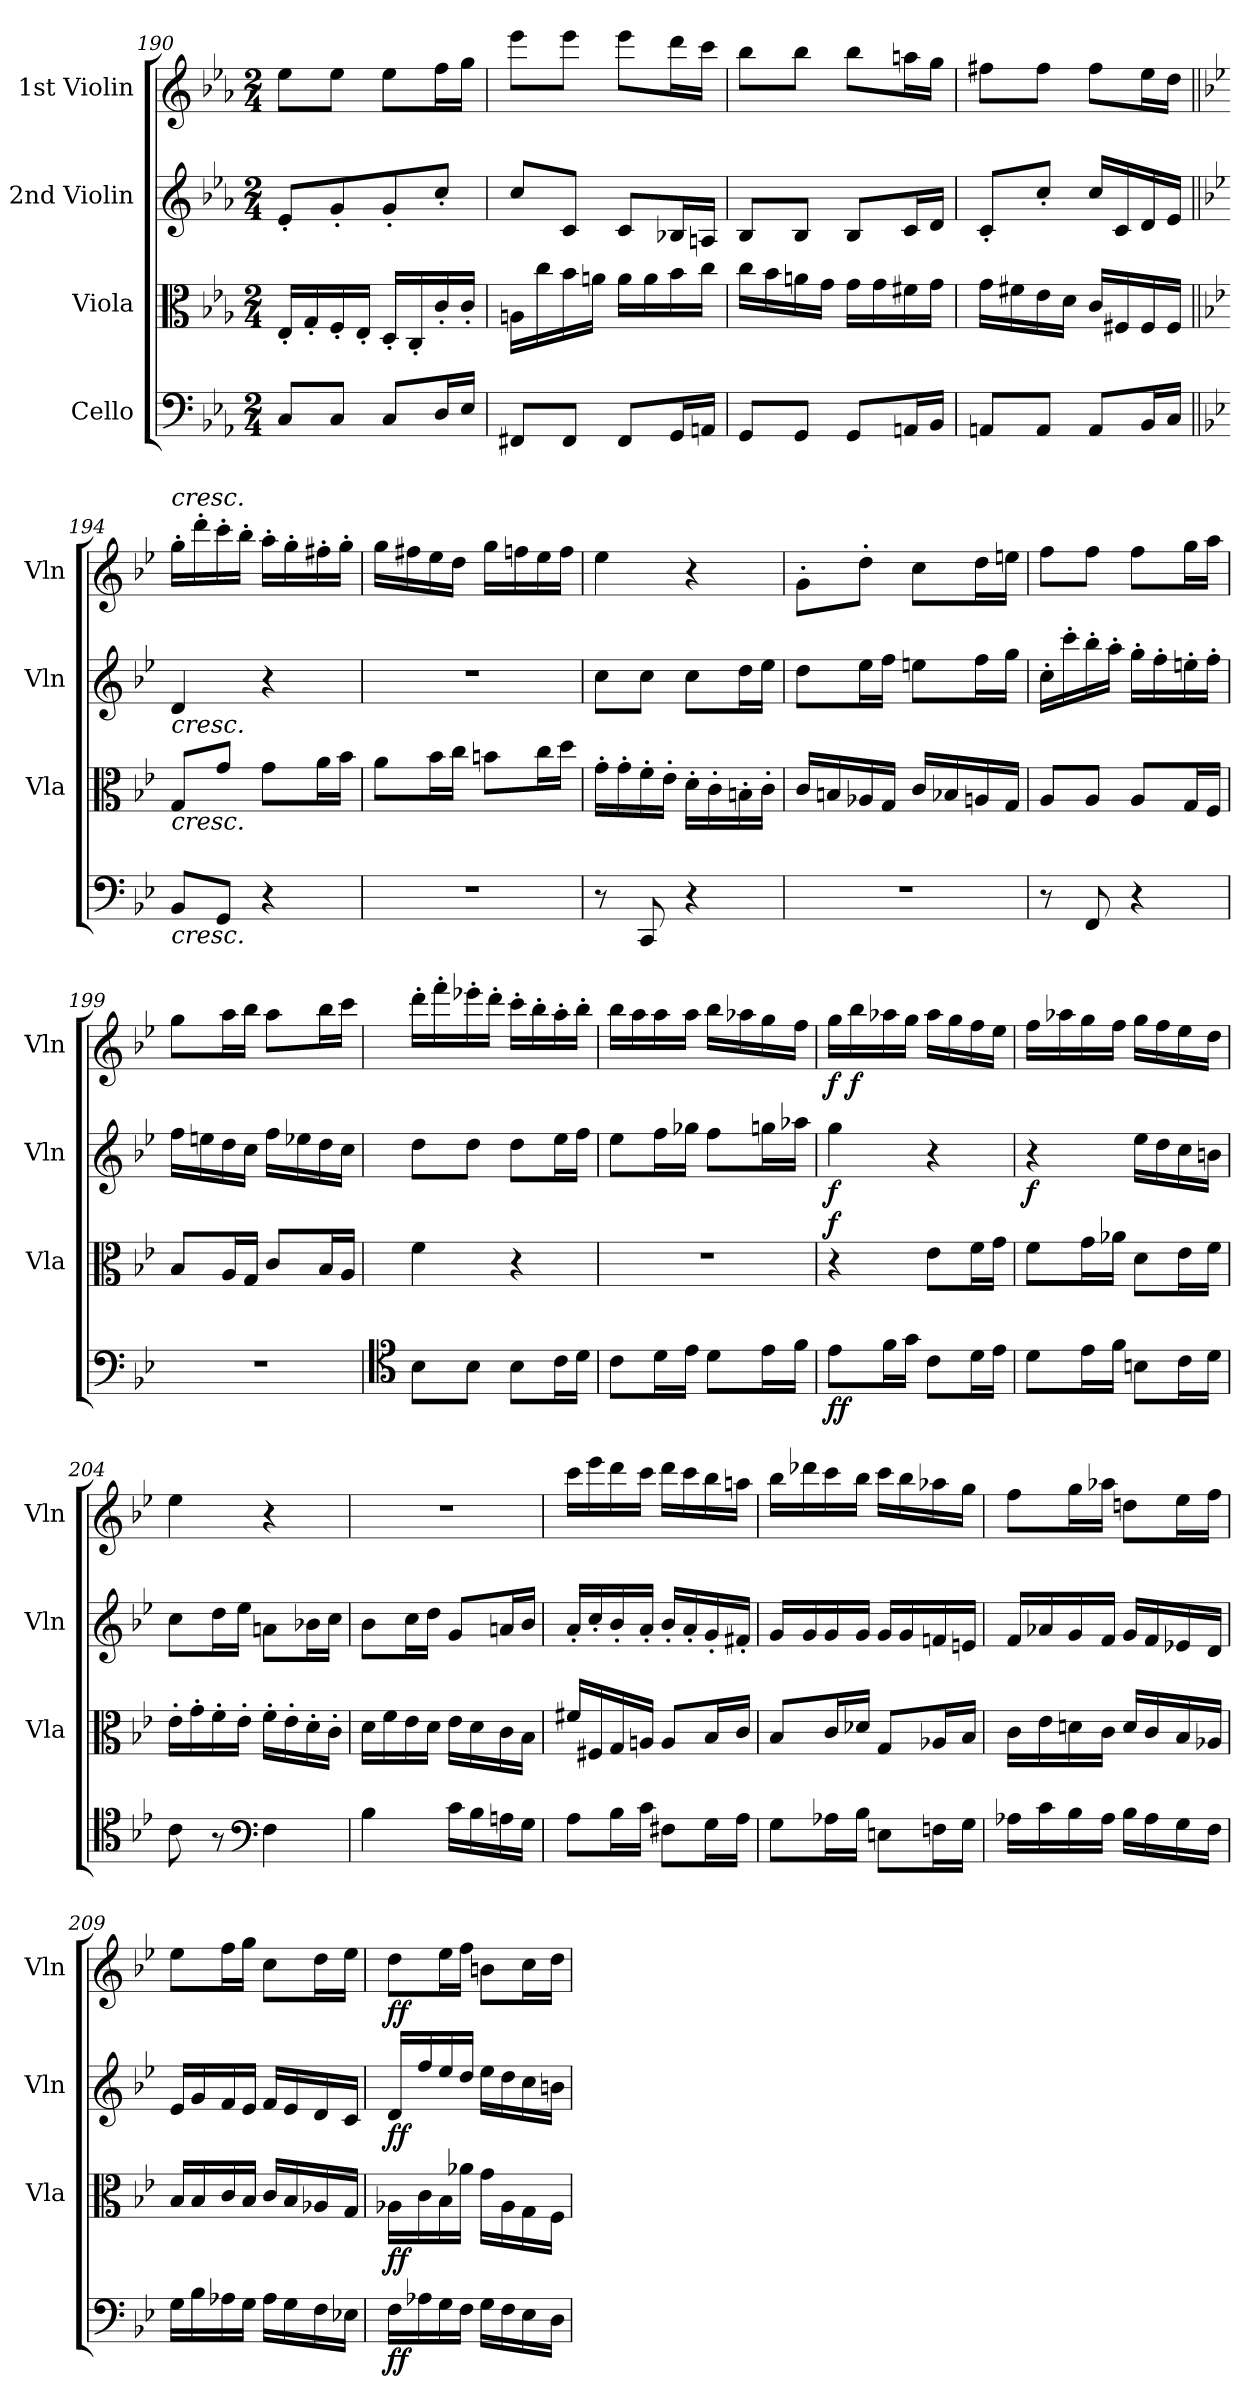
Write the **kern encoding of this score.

**kern	**dynam	**kern	**dynam	**kern	**dynam	**kern	**dynam
*part4	*part4	*part3	*part3	*part2	*part2	*part1	*part1
*staff4	*staff4	*staff3	*staff3	*staff2	*staff2	*staff1	*staff1
*I"Cello	*	*I"Viola	*	*I"2nd Violin	*	*I"1st Violin	*
*	*	*I'Vla	*	*I'Vln	*	*I'Vln	*
!!LO:LB:g=z
*clefF4	*	*clefC3	*	*clefG2	*	*clefG2	*
*k[b-e-a-]	*	*k[b-e-a-]	*	*k[b-e-a-]	*	*k[b-e-a-]	*
*E-:	*	*E-:	*	*E-:	*	*E-:	*
*M2/4	*	*M2/4	*	*M2/4	*	*M2/4	*
=190	=190	=190	=190	=190	=190	=190	=190
8C/L	.	16E-'/LL	.	8e-'/L	.	8ee-\L	.
.	.	16G'/	.	.	.	.	.
8C/J	.	16F'/	.	8g'/	.	8ee-\J	.
.	.	16E-'/JJ	.	.	.	.	.
8C/L	.	16D'/LL	.	8g'/	.	8ee-\L	.
.	.	16C'/	.	.	.	.	.
16D/L	.	16c'/	.	8cc'/J	.	16ff\L	.
16E-/JJ	.	16c'/JJ	.	.	.	16gg\JJ	.
=191	=191	=191	=191	=191	=191	=191	=191
8FF#X/L	.	16An\LL	.	8cc/L	.	8eee-\L	.
.	.	16cc\	.	.	.	.	.
8FF#/J	.	16b-\	.	8c/J	.	8eee-\J	.
.	.	16an\JJ	.	.	.	.	.
8FF#/L	.	16a\LL	.	8c/L	.	8eee-\L	.
.	.	16a\	.	.	.	.	.
16GG/L	.	16b-\	.	16B-X/L	.	16ddd\L	.
16AAn/JJ	.	16cc\JJ	.	16An/JJ	.	16ccc\JJ	.
=192	=192	=192	=192	=192	=192	=192	=192
8GG/L	.	16cc\LL	.	8B-/L	.	8bb-\L	.
.	.	16b-\	.	.	.	.	.
8GG/J	.	16an\	.	8B-/J	.	8bb-\J	.
.	.	16g\JJ	.	.	.	.	.
8GG/L	.	16g\LL	.	8B-/L	.	8bb-\L	.
.	.	16g\	.	.	.	.	.
16AAn/L	.	16f#X\	.	16c/L	.	16aan\L	.
16BB-/JJ	.	16g\JJ	.	16d/JJ	.	16gg\JJ	.
=193	=193	=193	=193	=193	=193	=193	=193
8AAn/L	.	16g\LL	.	8c'/L	.	8ff#X\L	.
.	.	16f#X\	.	.	.	.	.
8AA/J	.	16e-\	.	8cc'/J	.	8ff#\J	.
.	.	16d\JJ	.	.	.	.	.
8AA/L	.	16c/LL	.	16cc/LL	.	8ff#\L	.
.	.	16F#X/	.	16c/	.	.	.
16BB-/L	.	16F#/	.	16d/	.	16ee-\L	.
16C/JJ	.	16F#/JJ	.	16e-/JJ	.	16dd\JJ	.
=194||	=194||	=194||	=194||	=194||	=194||	=194||	=194||
*k[b-e-]	*	*k[b-e-]	*	*k[b-e-]	*	*k[b-e-]	*
*B-:	*	*B-:	*	*B-:	*	*B-:	*
!	!	!	!	!	!	!LO:TX:a:i:t=cresc.	!
!	!	!	!	!LO:TX:b:i:t=cresc.	!	!	!
!	!	!LO:TX:b:i:t=cresc.	!	!	!	!	!
!LO:TX:b:i:t=cresc.	!	!	!	!	!	!	!
8BB-/L	.	8G/L	.	4d/	.	16gg'\LL	.
.	.	.	.	.	.	16ddd'\	.
8GG/J	.	8g/J	.	.	.	16ccc'\	.
.	.	.	.	.	.	16bb-'\JJ	.
4r	.	8g\L	.	4r	.	16aa'\LL	.
.	.	.	.	.	.	16gg'\	.
.	.	16a\L	.	.	.	16ff#X'\	.
.	.	16b-\JJ	.	.	.	16gg'\JJ	.
!!LO:LB:g=z
=195	=195	=195	=195	=195	=195	=195	=195
2r	.	8a\L	.	2r	.	16gg\LL	.
.	.	.	.	.	.	16ff#X\	.
.	.	16b-\L	.	.	.	16ee-\	.
.	.	16cc\JJ	.	.	.	16dd\JJ	.
.	.	8bn\L	.	.	.	16gg\LL	.
.	.	.	.	.	.	16ffn\	.
.	.	16cc\L	.	.	.	16ee-\	.
.	.	16dd\JJ	.	.	.	16ff\JJ	.
!!LO:PB:g=z
=196	=196	=196	=196	=196	=196	=196	=196
8r	.	16g'\LL	.	8cc\L	.	4ee-\	.
.	.	16g'\	.	.	.	.	.
8CC/	.	16f'\	.	8cc\J	.	.	.
.	.	16e-'\JJ	.	.	.	.	.
4r	.	16d'\LL	.	8cc\L	.	4r	.
.	.	16c'\	.	.	.	.	.
.	.	16Bn'\	.	16dd\L	.	.	.
.	.	16c'\JJ	.	16ee-\JJ	.	.	.
=197	=197	=197	=197	=197	=197	=197	=197
2r	.	16c/LL	.	8dd\L	.	8g'\L	.
.	.	16Bn/	.	.	.	.	.
.	.	16A-X/	.	16ee-\L	.	8dd'\J	.
.	.	16G/JJ	.	16ff\JJ	.	.	.
.	.	16c/LL	.	8een\L	.	8cc\L	.
.	.	16B-X/	.	.	.	.	.
.	.	16An/	.	16ff\L	.	16dd\L	.
.	.	16G/JJ	.	16gg\JJ	.	16een\JJ	.
=198	=198	=198	=198	=198	=198	=198	=198
8r	.	8A/L	.	16cc'\LL	.	8ff\L	.
.	.	.	.	16ccc'\	.	.	.
8FF/	.	8A/J	.	16bb-'\	.	8ff\J	.
.	.	.	.	16aa'\JJ	.	.	.
4r	.	8A/L	.	16gg'\LL	.	8ff\L	.
.	.	.	.	16ff'\	.	.	.
.	.	16G/L	.	16een'\	.	16gg\L	.
.	.	16F/JJ	.	16ff'\JJ	.	16aa\JJ	.
=199	=199	=199	=199	=199	=199	=199	=199
2r	.	8B-/L	.	16ff\LL	.	8gg\L	.
.	.	.	.	16een\	.	.	.
.	.	16A/L	.	16dd\	.	16aa\L	.
.	.	16G/JJ	.	16cc\JJ	.	16bb-\JJ	.
.	.	8c/L	.	16ff\LL	.	8aa\L	.
.	.	.	.	16ee-X\	.	.	.
.	.	16B-/L	.	16dd\	.	16bb-\L	.
.	.	16A/JJ	.	16cc\JJ	.	16ccc\JJ	.
=200	=200	=200	=200	=200	=200	=200	=200
*clefC4	*	*	*	*	*	*	*
8B-\L	.	4f\	.	8dd\L	.	16ddd'\LL	.
.	.	.	.	.	.	16fff'\	.
8B-\J	.	.	.	8dd\J	.	16eee-X'\	.
.	.	.	.	.	.	16ddd'\JJ	.
8B-\L	.	4r	.	8dd\L	.	16ccc'\LL	.
.	.	.	.	.	.	16bb-'\	.
16c\L	.	.	.	16ee-\L	.	16aa'\	.
16d\JJ	.	.	.	16ff\JJ	.	16bb-'\JJ	.
!!LO:LB:g=z
=201	=201	=201	=201	=201	=201	=201	=201
8c\L	.	2r	.	8ee-\L	.	16bb-\LL	.
.	.	.	.	.	.	16aa\	.
16d\L	.	.	.	16ff\L	.	16aa\	.
16e-\JJ	.	.	.	16gg-X\JJ	.	16aa\JJ	.
8d\L	.	.	.	8ff\L	.	16bb-\LL	.
.	.	.	.	.	.	16aa-X\	.
16e-\L	.	.	.	16ggn\L	.	16gg\	.
16f\JJ	.	.	.	16aa-X\JJ	.	16ff\JJ	.
!!LO:LB:g=z
=202	=202	=202	=202	=202	=202	=202	=202
!	!LO:DY:b	!	!	!	!	!	!
!	!LO:DY:n=1:b	!	!LO:DY:a	!	!LO:DY:b	!	!LO:DY:b
8e-\L	f f	4r	f	4gg\	f	16gg\LL	f
!	!	!	!	!	!	!	!LO:DY:b
.	.	.	.	.	.	16bb-\	f
16f\L	.	.	.	.	.	16aa-X\	.
16g\JJ	.	.	.	.	.	16gg\JJ	.
8c\L	.	8e-\L	.	4r	.	16aa-\LL	.
.	.	.	.	.	.	16gg\	.
16d\L	.	16f\L	.	.	.	16ff\	.
16e-\JJ	.	16g\JJ	.	.	.	16ee-\JJ	.
=203	=203	=203	=203	=203	=203	=203	=203
!	!	!	!	!	!LO:DY:b	!	!
8d\L	.	8f\L	.	4r	f	16ff\LL	.
.	.	.	.	.	.	16aa-X\	.
16e-\L	.	16g\L	.	.	.	16gg\	.
16f\JJ	.	16a-X\JJ	.	.	.	16ff\JJ	.
8Bn\L	.	8d\L	.	16ee-\LL	.	16gg\LL	.
.	.	.	.	16dd\	.	16ff\	.
16c\L	.	16e-\L	.	16cc\	.	16ee-\	.
16d\JJ	.	16f\JJ	.	16bn\JJ	.	16dd\JJ	.
=204	=204	=204	=204	=204	=204	=204	=204
8c\	.	16e-'\LL	.	8cc\L	.	4ee-\	.
.	.	16g'\	.	.	.	.	.
8r	.	16f'\	.	16dd\L	.	.	.
.	.	16e-'\JJ	.	16ee-\JJ	.	.	.
*clefF4	*	*	*	*	*	*	*
4F\	.	16f'\LL	.	8an\L	.	4r	.
.	.	16e-'\	.	.	.	.	.
.	.	16d'\	.	16b-X\L	.	.	.
.	.	16c'\JJ	.	16cc\JJ	.	.	.
=205	=205	=205	=205	=205	=205	=205	=205
4B-\	.	16d\LL	.	8b-\L	.	2r	.
.	.	16f\	.	.	.	.	.
.	.	16e-\	.	16cc\L	.	.	.
.	.	16d\JJ	.	16dd\JJ	.	.	.
16c\LL	.	16e-\LL	.	8g/L	.	.	.
16B-\	.	16d\	.	.	.	.	.
16An\	.	16c\	.	16an/L	.	.	.
16G\JJ	.	16B-\JJ	.	16b-/JJ	.	.	.
=206	=206	=206	=206	=206	=206	=206	=206
8A\L	.	16f#X/LL	.	16a'/LL	.	16ccc\LL	.
.	.	16F#X/	.	16cc'/	.	16eee-\	.
16B-\L	.	16G/	.	16b-'/	.	16ddd\	.
16c\JJ	.	16An/JJ	.	16a'/JJ	.	16ccc\JJ	.
8F#X\L	.	8A/L	.	16b-'/LL	.	16ddd\LL	.
.	.	.	.	16a'/	.	16ccc\	.
16G\L	.	16B-/L	.	16g'/	.	16bb-\	.
16A\JJ	.	16c/JJ	.	16f#X'/JJ	.	16aan\JJ	.
!!LO:PB:g=z
=207	=207	=207	=207	=207	=207	=207	=207
8G\L	.	8B-/L	.	16g/LL	.	16bb-\LL	.
.	.	.	.	16g/	.	16ddd-X\	.
16A-X\L	.	16c/L	.	16g/	.	16ccc\	.
16B-\JJ	.	16d-X/JJ	.	16g/JJ	.	16bb-\JJ	.
8En\L	.	8G/L	.	16g/LL	.	16ccc\LL	.
.	.	.	.	16g/	.	16bb-\	.
16Fn\L	.	16A-X/L	.	16fn/	.	16aa-X\	.
16G\JJ	.	16B-/JJ	.	16en/JJ	.	16gg\JJ	.
!!LO:PB:g=z
=208	=208	=208	=208	=208	=208	=208	=208
16A-X\LL	.	16c\LL	.	16f/LL	.	8ff\L	.
16c\	.	16e-\	.	16a-X/	.	.	.
16B-\	.	16dn\	.	16g/	.	16gg\L	.
16A-\JJ	.	16c\JJ	.	16f/JJ	.	16aa-X\JJ	.
16B-\LL	.	16d/LL	.	16g/LL	.	8ddn\L	.
16A-\	.	16c/	.	16f/	.	.	.
16G\	.	16B-/	.	16e-X/	.	16ee-\L	.
16F\JJ	.	16A-X/JJ	.	16d/JJ	.	16ff\JJ	.
=209	=209	=209	=209	=209	=209	=209	=209
16G\LL	.	16B-/LL	.	16e-/LL	.	8ee-\L	.
16B-\	.	16B-/	.	16g/	.	.	.
16A-X\	.	16c/	.	16f/	.	16ff\L	.
16G\JJ	.	16B-/JJ	.	16e-/JJ	.	16gg\JJ	.
16A-\LL	.	16c/LL	.	16f/LL	.	8cc\L	.
16G\	.	16B-/	.	16e-/	.	.	.
16F\	.	16A-X/	.	16d/	.	16dd\L	.
16E-X\JJ	.	16G/JJ	.	16c/JJ	.	16ee-\JJ	.
=210	=210	=210	=210	=210	=210	=210	=210
!	!LO:DY:b	!	!LO:DY:b	!	!LO:DY:b	!	!LO:DY:b
16F\LL	ff	16A-X\LL	ff	16d/LL	ff	8dd\L	ff
16A-X\	.	16c\	.	16ff/	.	.	.
16G\	.	16B-\	.	16ee-/	.	16ee-\L	.
16F\JJ	.	16a-X\JJ	.	16dd/JJ	.	16ff\JJ	.
16G\LL	.	16g\LL	.	16ee-\LL	.	8bn\L	.
16F\	.	16A-\	.	16dd\	.	.	.
16E-\	.	16G\	.	16cc\	.	16cc\L	.
16D\JJ	.	16F\JJ	.	16bn\JJ	.	16dd\JJ	.
=	=	=	=	=	=	=	=
*-	*-	*-	*-	*-	*-	*-	*-
